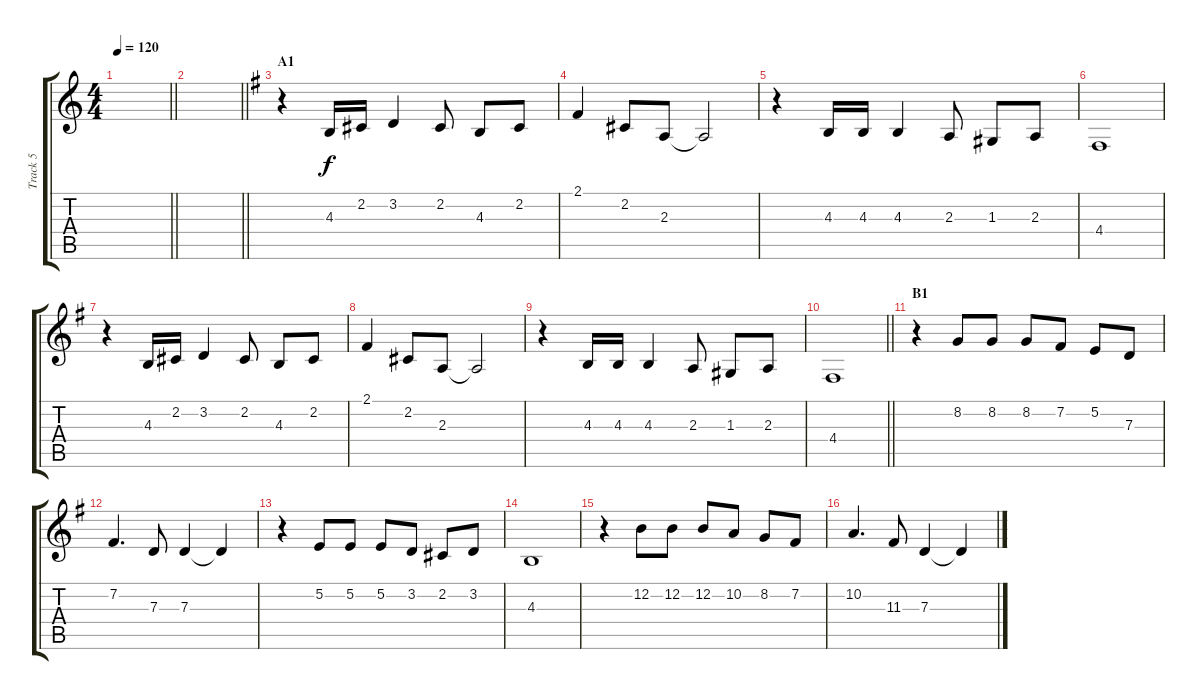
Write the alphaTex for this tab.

\track ("Track 5" "Track 5") {instrument brasssection}
\staff {score tabs}
\tuning (E4 B3 G3 D3 A2 E2) {hide}
\ts (4 4)
\tempo 120
\clef g2
\barLineRight lightlight
\ks c
|
\barLineRight lightlight
|
\section ("" "A1")
\ks eminor
r.4 4.3.16 2.2.16 3.2.4 2.2.8 4.3.8 2.2.8 |
2.1.4 2.2.8 2.3.8 2.3{t}.2 |
r.4 4.3.16 4.3.16 4.3.4 2.3.8 1.3.8 2.3.8 |
4.4.1 |
r.4 4.3.16 2.2.16 3.2.4 2.2.8 4.3.8 2.2.8 |
2.1.4 2.2.8 2.3.8 2.3{t}.2 |
r.4 4.3.16 4.3.16 4.3.4 2.3.8 1.3.8 2.3.8 |
\barLineRight lightlight
4.4.1 |
\section ("" "B1")
r.4 8.2.8 8.2.8 8.2.8 7.2.8 5.2.8 7.3.8 |
7.2.4{d} 7.3.8 7.3.4 7.3{t}.4 |
r.4 5.2.8 5.2.8 5.2.8 3.2.8 2.2.8 3.2.8 |
4.3.1 |
r.4 12.2.8 12.2.8 12.2.8 10.2.8 8.2.8 7.2.8 |
10.2.4{d} 11.3.8 7.3.4 7.3{t}.4
